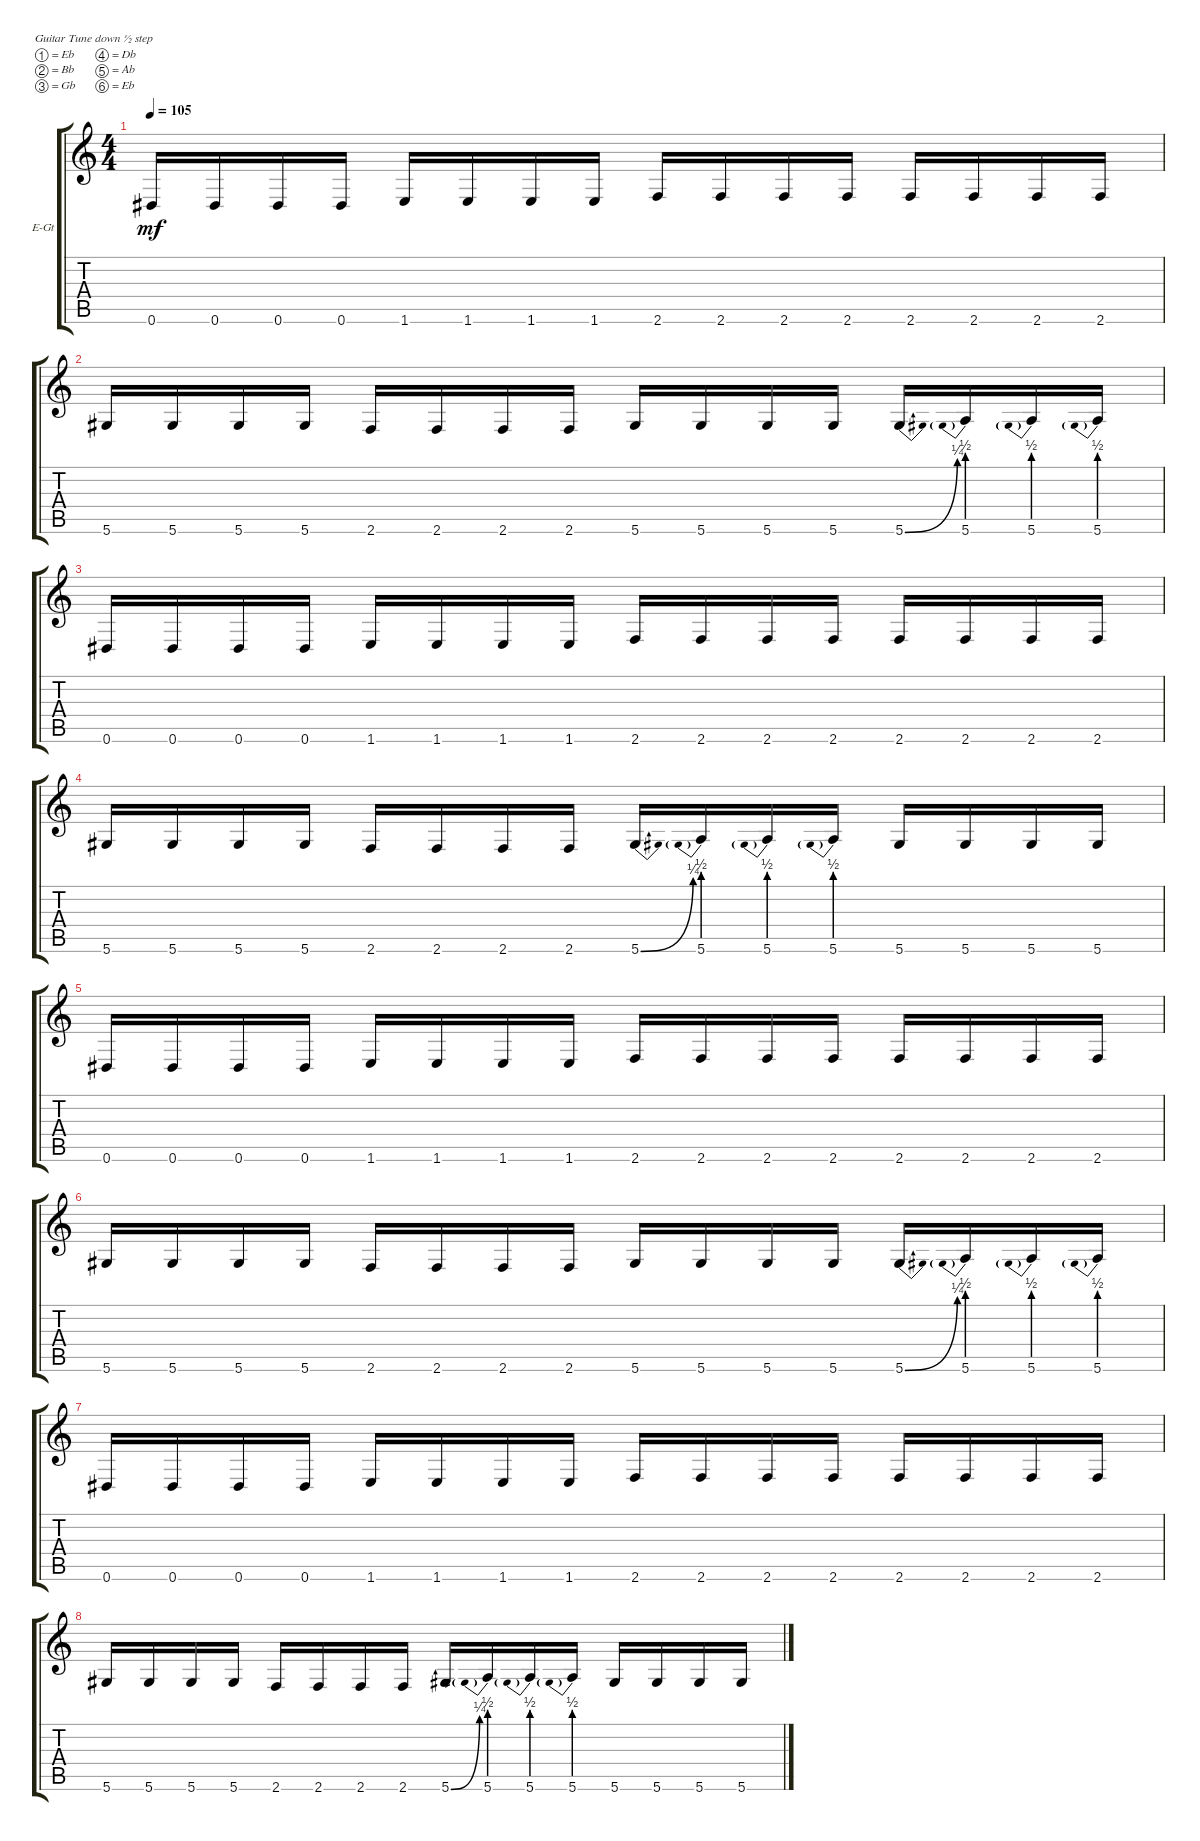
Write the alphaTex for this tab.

\bracketExtendMode groupsimilarinstruments
\firstSystemTrackNameOrientation horizontal
\otherSystemsTrackNameOrientation horizontal
\track ("Duff Guitar 1" "E-Gt") {instrument distortionguitar}
\staff {score tabs}
\tuning (Eb4 Bb3 Gb3 Db3 Ab2 Eb2)
\ts (4 4)
\tempo 105
\clef g2
\ks c
0.6.16{dy mf instrument distortionguitar} 0.6.16 0.6.16 0.6.16 1.6.16 1.6.16 1.6.16 1.6.16 2.6.16 2.6.16 2.6.16 2.6.16 2.6.16 2.6.16 2.6.16 2.6.16 |
5.6.16 5.6.16 5.6.16 5.6.16 2.6.16 2.6.16 2.6.16 2.6.16 5.6.16 5.6.16 5.6.16 5.6.16 5.6{be (bend 0 0 14.399999999999999 1)}.16 5.6{be (prebend 0 2 60 2)}.16 5.6{be (prebend 0 2 60 2)}.16 5.6{be (prebend 0 2 60 2)}.16 |
0.6.16 0.6.16 0.6.16 0.6.16 1.6.16 1.6.16 1.6.16 1.6.16 2.6.16 2.6.16 2.6.16 2.6.16 2.6.16 2.6.16 2.6.16 2.6.16 |
5.6.16 5.6.16 5.6.16 5.6.16 2.6.16 2.6.16 2.6.16 2.6.16 5.6{be (bend 0 0 14.399999999999999 1)}.16 5.6{be (prebend 0 2 60 2)}.16 5.6{be (prebend 0 2 60 2)}.16 5.6{be (prebend 0 2 60 2)}.16 5.6.16 5.6.16 5.6.16 5.6.16 |
0.6.16 0.6.16 0.6.16 0.6.16 1.6.16 1.6.16 1.6.16 1.6.16 2.6.16 2.6.16 2.6.16 2.6.16 2.6.16 2.6.16 2.6.16 2.6.16 |
5.6.16 5.6.16 5.6.16 5.6.16 2.6.16 2.6.16 2.6.16 2.6.16 5.6.16 5.6.16 5.6.16 5.6.16 5.6{be (bend 0 0 14.399999999999999 1)}.16 5.6{be (prebend 0 2 60 2)}.16 5.6{be (prebend 0 2 60 2)}.16 5.6{be (prebend 0 2 60 2)}.16 |
0.6.16 0.6.16 0.6.16 0.6.16 1.6.16 1.6.16 1.6.16 1.6.16 2.6.16 2.6.16 2.6.16 2.6.16 2.6.16 2.6.16 2.6.16 2.6.16 |
5.6.16 5.6.16 5.6.16 5.6.16 2.6.16 2.6.16 2.6.16 2.6.16 5.6{be (bend 0 0 14.399999999999999 1)}.16 5.6{be (prebend 0 2 60 2)}.16 5.6{be (prebend 0 2 60 2)}.16 5.6{be (prebend 0 2 60 2)}.16 5.6.16 5.6.16 5.6.16 5.6.16
